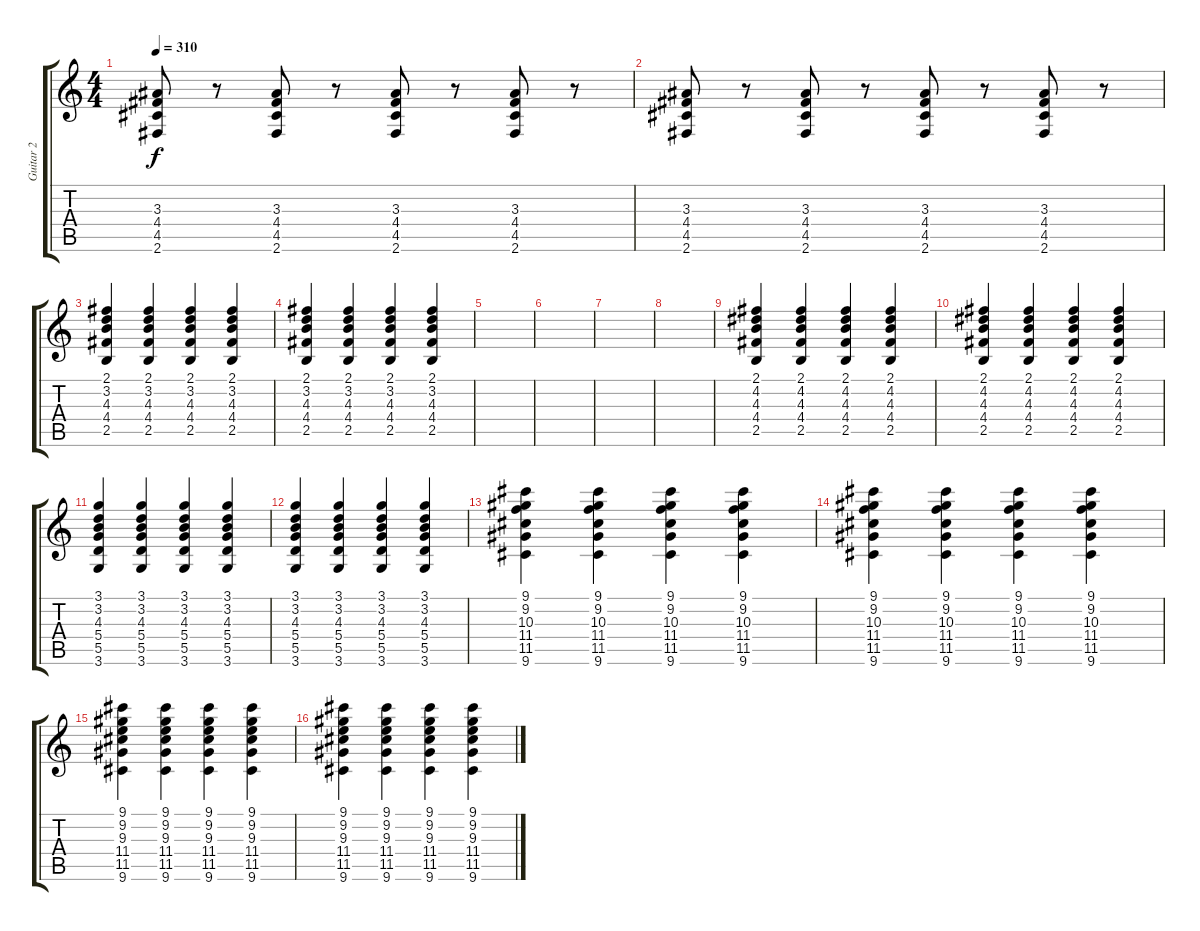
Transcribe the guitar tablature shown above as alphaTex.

\track ("Guitar 2" "Guitar 2") {instrument electricguitarjazz}
\staff {score tabs}
\tuning (E4 B3 G3 D3 A2 E2) {hide}
\ts (4 4)
\tempo 310
\clef g2
\ks c
(3.3 4.4 4.5 2.6).8{dy f} r.8 (3.3 4.4 4.5 2.6).8 r.8 (3.3 4.4 4.5 2.6).8 r.8 (3.3 4.4 4.5 2.6).8 r.8 |
(3.3 4.4 4.5 2.6).8 r.8 (3.3 4.4 4.5 2.6).8 r.8 (3.3 4.4 4.5 2.6).8 r.8 (3.3 4.4 4.5 2.6).8 r.8 |
(2.1 3.2 4.3 4.4 2.5).4 (2.1 3.2 4.3 4.4 2.5).4 (2.1 3.2 4.3 4.4 2.5).4 (2.1 3.2 4.3 4.4 2.5).4 |
(2.1 3.2 4.3 4.4 2.5).4 (2.1 3.2 4.3 4.4 2.5).4 (2.1 3.2 4.3 4.4 2.5).4 (2.1 3.2 4.3 4.4 2.5).4 |
|
|
|
|
(2.1 4.2 4.3 4.4 2.5).4 (2.1 4.2 4.3 4.4 2.5).4 (2.1 4.2 4.3 4.4 2.5).4 (2.1 4.2 4.3 4.4 2.5).4 |
(2.1 4.2 4.3 4.4 2.5).4 (2.1 4.2 4.3 4.4 2.5).4 (2.1 4.2 4.3 4.4 2.5).4 (2.1 4.2 4.3 4.4 2.5).4 |
(3.1 3.2 4.3 5.4 5.5 3.6).4 (3.1 3.2 4.3 5.4 5.5 3.6).4 (3.1 3.2 4.3 5.4 5.5 3.6).4 (3.1 3.2 4.3 5.4 5.5 3.6).4 |
(3.1 3.2 4.3 5.4 5.5 3.6).4 (3.1 3.2 4.3 5.4 5.5 3.6).4 (3.1 3.2 4.3 5.4 5.5 3.6).4 (3.1 3.2 4.3 5.4 5.5 3.6).4 |
(9.1 9.2 10.3 11.4 11.5 9.6).4 (9.1 9.2 10.3 11.4 11.5 9.6).4 (9.1 9.2 10.3 11.4 11.5 9.6).4 (9.1 9.2 10.3 11.4 11.5 9.6).4 |
(9.1 9.2 10.3 11.4 11.5 9.6).4 (9.1 9.2 10.3 11.4 11.5 9.6).4 (9.1 9.2 10.3 11.4 11.5 9.6).4 (9.1 9.2 10.3 11.4 11.5 9.6).4 |
(9.1 9.2 9.3 11.4 11.5 9.6).4 (9.1 9.2 9.3 11.4 11.5 9.6).4 (9.1 9.2 9.3 11.4 11.5 9.6).4 (9.1 9.2 9.3 11.4 11.5 9.6).4 |
(9.1 9.2 9.3 11.4 11.5 9.6).4 (9.1 9.2 9.3 11.4 11.5 9.6).4 (9.1 9.2 9.3 11.4 11.5 9.6).4 (9.1 9.2 9.3 11.4 11.5 9.6).4
